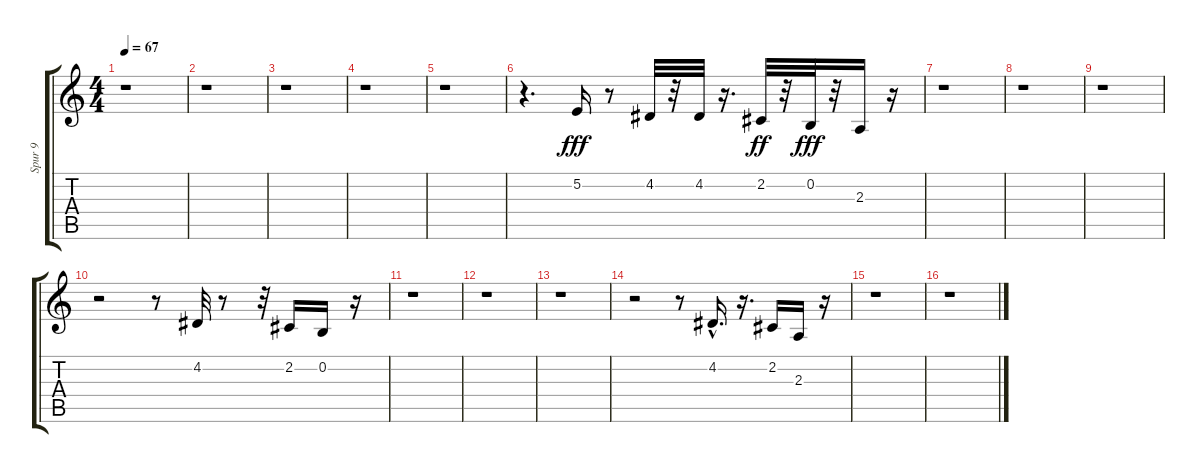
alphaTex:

\track ("Spur 9" "Spur 9") {instrument synthdrum}
\staff {score tabs}
\tuning (E4 B3 G3 D3 A2 E2) {hide}
\ts (4 4)
\tempo 67
\clef g2
\ks c
r.1{dy fff instrument synthdrum} |
r.1 |
r.1 |
r.1 |
r.1 |
r.4{d} 5.2.16 r.8 4.2.32 r.32 4.2.32 r.16{d} 2.2.32{dy ff} r.32 0.2.32{dy fff} r.32 2.3.16 r.16 |
r.1 |
r.1 |
r.1 |
r.2 r.8 4.2.32 r.8 r.32 2.2.16 0.2.16 r.16 |
r.1 |
r.1 |
r.1 |
r.2 r.8 4.2{hac}.16{d} r.16{d} 2.2.16 2.3.16 r.16 |
r.1 |
r.1
